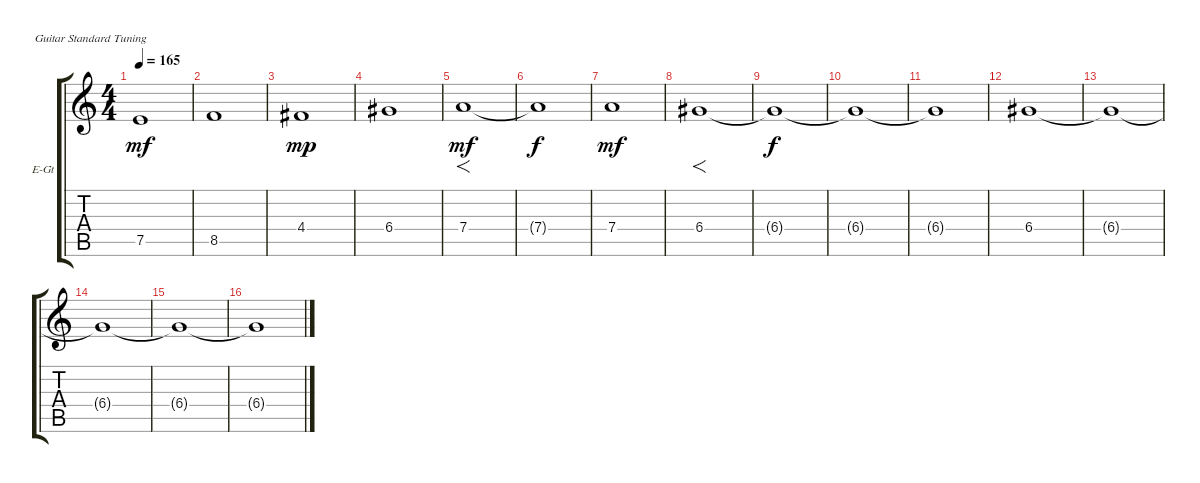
\defaultSystemsLayout 4
\bracketExtendMode groupsimilarinstruments
\firstSystemTrackNameOrientation horizontal
\otherSystemsTrackNameOrientation horizontal
\track ("Electric Guitar" "E-Gt") {instrument electricguitarclean}
\staff {score tabs}
\tuning (E4 B3 G3 D3 A2 E2)
\ts (4 4)
\tempo 165
\clef g2
\ks c
7.5.1{dy mf} |
8.5.1 |
4.4.1{dy mp} |
6.4.1 |
7.4.1{f dy mf} |
7.4{t}.1{dy f} |
7.4.1{dy mf} |
6.4.1{f} |
6.4{t}.1{dy f} |
6.4{t}.1 |
6.4{t}.1 |
6.4.1 |
6.4{t}.1 |
6.4{t}.1 |
6.4{t}.1 |
6.4{t}.1
